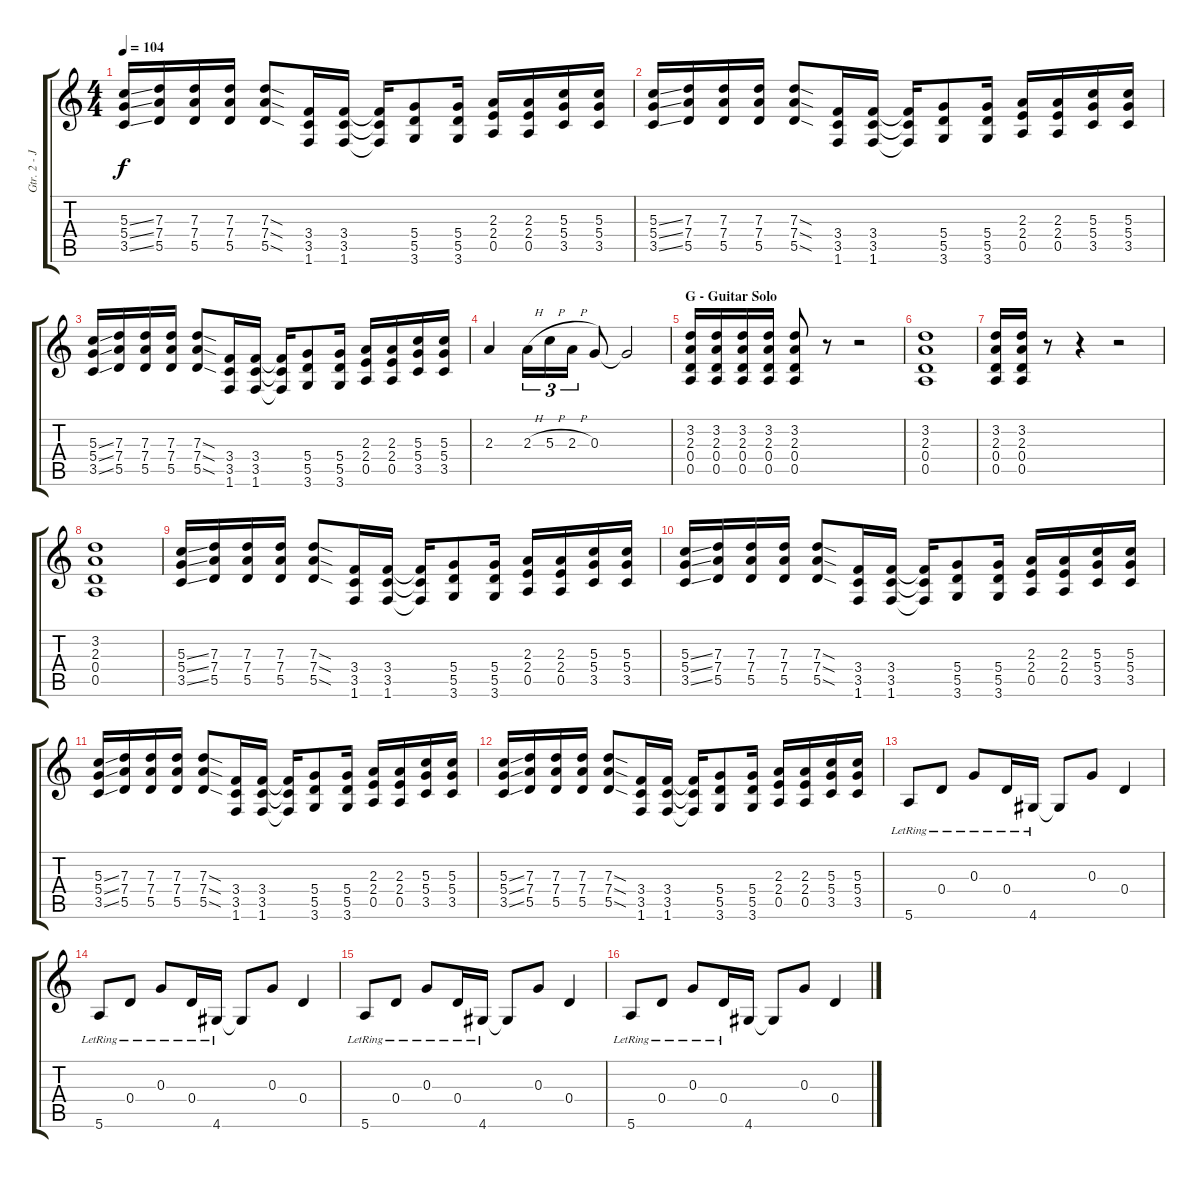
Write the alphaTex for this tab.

\track ("Gtr. 2 - James" "Gtr. 2 - J") {instrument overdrivenguitar}
\staff {score tabs}
\tuning (E4 B3 G3 D3 A2 E2) {hide}
\ts (4 4)
\tempo 104
\clef g2
\ks c
(5.3{ss} 5.4{ss} 3.5{ss}).16{dy f} (7.3 7.4 5.5).16 (7.3 7.4 5.5).16 (7.3 7.4 5.5).16 (7.3{sod} 7.4{sod} 5.5{sod}).8 (3.4 3.5 1.6).16 (3.4 3.5 1.6).16 (3.4{t} 3.5{t} 1.6{t}).16 (5.4 5.5 3.6).8 (5.4 5.5 3.6).16 (2.3 2.4 0.5).16 (2.3 2.4 0.5).16 (5.3 5.4 3.5).16 (5.3 5.4 3.5).16 |
(5.3{ss} 5.4{ss} 3.5{ss}).16 (7.3 7.4 5.5).16 (7.3 7.4 5.5).16 (7.3 7.4 5.5).16 (7.3{sod} 7.4{sod} 5.5{sod}).8 (3.4 3.5 1.6).16 (3.4 3.5 1.6).16 (3.4{t} 3.5{t} 1.6{t}).16 (5.4 5.5 3.6).8 (5.4 5.5 3.6).16 (2.3 2.4 0.5).16 (2.3 2.4 0.5).16 (5.3 5.4 3.5).16 (5.3 5.4 3.5).16 |
(5.3{ss} 5.4{ss} 3.5{ss}).16 (7.3 7.4 5.5).16 (7.3 7.4 5.5).16 (7.3 7.4 5.5).16 (7.3{sod} 7.4{sod} 5.5{sod}).8 (3.4 3.5 1.6).16 (3.4 3.5 1.6).16 (3.4{t} 3.5{t} 1.6{t}).16 (5.4 5.5 3.6).8 (5.4 5.5 3.6).16 (2.3 2.4 0.5).16 (2.3 2.4 0.5).16 (5.3 5.4 3.5).16 (5.3 5.4 3.5).16 |
2.3.4 2.3{h}.16{tu (3 2)} 5.3{h}.16{tu (3 2)} 2.3{h}.16{tu (3 2)} 0.3.8 0.3{t}.2 |
\section ("" "G - Guitar Solo")
(3.2 2.3 0.4 0.5).16 (3.2 2.3 0.4 0.5).16 (3.2 2.3 0.4 0.5).16 (3.2 2.3 0.4 0.5).16 (3.2 2.3 0.4 0.5).8 r.8 r.2 |
(3.2 2.3 0.4 0.5).1 |
(3.2 2.3 0.4 0.5).16 (3.2 2.3 0.4 0.5).16 r.8 r.4 r.2 |
(3.2 2.3 0.4 0.5).1 |
(5.3{ss} 5.4{ss} 3.5{ss}).16 (7.3 7.4 5.5).16 (7.3 7.4 5.5).16 (7.3 7.4 5.5).16 (7.3{sod} 7.4{sod} 5.5{sod}).8 (3.4 3.5 1.6).16 (3.4 3.5 1.6).16 (3.4{t} 3.5{t} 1.6{t}).16 (5.4 5.5 3.6).8 (5.4 5.5 3.6).16 (2.3 2.4 0.5).16 (2.3 2.4 0.5).16 (5.3 5.4 3.5).16 (5.3 5.4 3.5).16 |
(5.3{ss} 5.4{ss} 3.5{ss}).16 (7.3 7.4 5.5).16 (7.3 7.4 5.5).16 (7.3 7.4 5.5).16 (7.3{sod} 7.4{sod} 5.5{sod}).8 (3.4 3.5 1.6).16 (3.4 3.5 1.6).16 (3.4{t} 3.5{t} 1.6{t}).16 (5.4 5.5 3.6).8 (5.4 5.5 3.6).16 (2.3 2.4 0.5).16 (2.3 2.4 0.5).16 (5.3 5.4 3.5).16 (5.3 5.4 3.5).16 |
(5.3{ss} 5.4{ss} 3.5{ss}).16 (7.3 7.4 5.5).16 (7.3 7.4 5.5).16 (7.3 7.4 5.5).16 (7.3{sod} 7.4{sod} 5.5{sod}).8 (3.4 3.5 1.6).16 (3.4 3.5 1.6).16 (3.4{t} 3.5{t} 1.6{t}).16 (5.4 5.5 3.6).8 (5.4 5.5 3.6).16 (2.3 2.4 0.5).16 (2.3 2.4 0.5).16 (5.3 5.4 3.5).16 (5.3 5.4 3.5).16 |
(5.3{ss} 5.4{ss} 3.5{ss}).16 (7.3 7.4 5.5).16 (7.3 7.4 5.5).16 (7.3 7.4 5.5).16 (7.3{sod} 7.4{sod} 5.5{sod}).8 (3.4 3.5 1.6).16 (3.4 3.5 1.6).16 (3.4{t} 3.5{t} 1.6{t}).16 (5.4 5.5 3.6).8 (5.4 5.5 3.6).16 (2.3 2.4 0.5).16 (2.3 2.4 0.5).16 (5.3 5.4 3.5).16 (5.3 5.4 3.5).16 |
5.6{lr}.8 0.4{lr}.8 0.3{lr}.8 0.4{lr}.16 4.6{lr}.16 4.6{t}.8 0.3.8 0.4.4 |
5.6{lr}.8 0.4{lr}.8 0.3{lr}.8 0.4{lr}.16 4.6{lr}.16 4.6{t}.8 0.3.8 0.4.4 |
5.6{lr}.8 0.4{lr}.8 0.3{lr}.8 0.4{lr}.16 4.6{lr}.16 4.6{t}.8 0.3.8 0.4.4 |
5.6{lr}.8 0.4{lr}.8 0.3{lr}.8 0.4{lr}.16 4.6.16 4.6{t}.8 0.3.8 0.4.4
